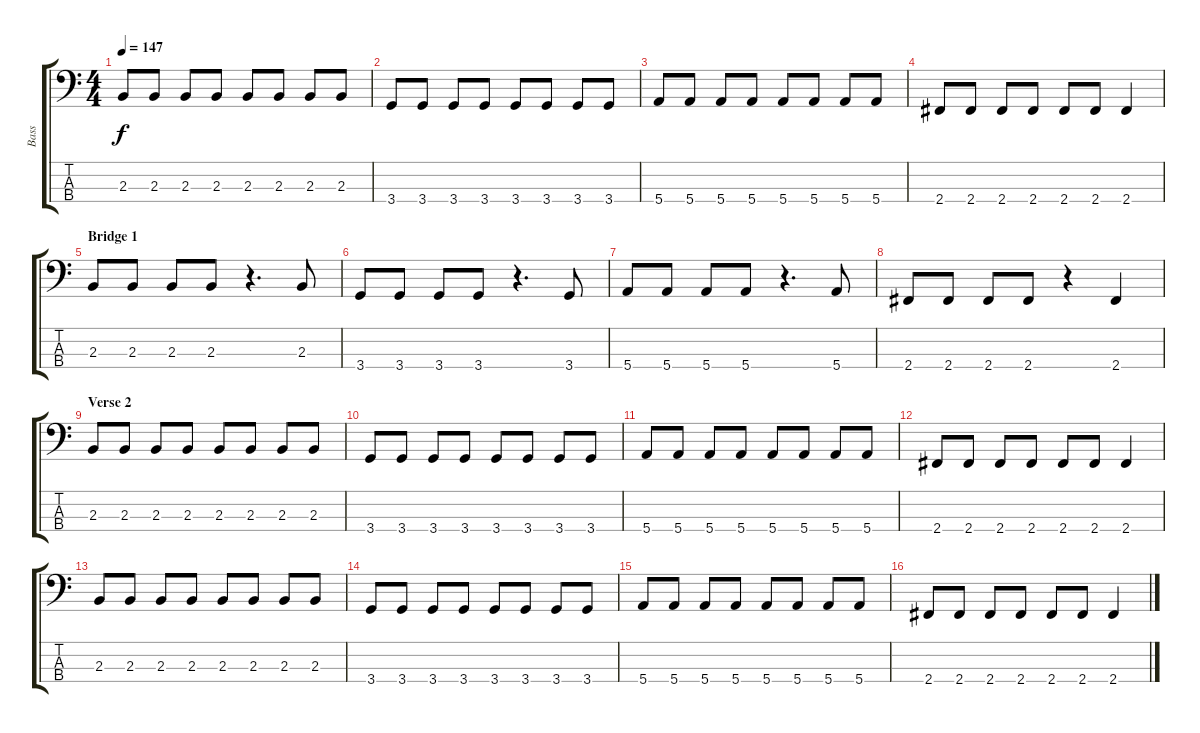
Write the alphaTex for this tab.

\track ("Bass" "Bass") {instrument electricbasspick}
\staff {score tabs}
\tuning (G2 D2 A1 E1) {hide}
\ts (4 4)
\tempo 147
\clef f4
\ks c
2.3.8{dy f} 2.3.8 2.3.8 2.3.8 2.3.8 2.3.8 2.3.8 2.3.8 |
3.4.8 3.4.8 3.4.8 3.4.8 3.4.8 3.4.8 3.4.8 3.4.8 |
5.4.8 5.4.8 5.4.8 5.4.8 5.4.8 5.4.8 5.4.8 5.4.8 |
2.4.8 2.4.8 2.4.8 2.4.8 2.4.8 2.4.8 2.4.4 |
\section ("" "Bridge 1")
2.3.8 2.3.8 2.3.8 2.3.8 r.4{d} 2.3.8 |
3.4.8 3.4.8 3.4.8 3.4.8 r.4{d} 3.4.8 |
5.4.8 5.4.8 5.4.8 5.4.8 r.4{d} 5.4.8 |
2.4.8 2.4.8 2.4.8 2.4.8 r.4 2.4.4 |
\section ("" "Verse 2")
2.3.8 2.3.8 2.3.8 2.3.8 2.3.8 2.3.8 2.3.8 2.3.8 |
3.4.8 3.4.8 3.4.8 3.4.8 3.4.8 3.4.8 3.4.8 3.4.8 |
5.4.8 5.4.8 5.4.8 5.4.8 5.4.8 5.4.8 5.4.8 5.4.8 |
2.4.8 2.4.8 2.4.8 2.4.8 2.4.8 2.4.8 2.4.4 |
2.3.8 2.3.8 2.3.8 2.3.8 2.3.8 2.3.8 2.3.8 2.3.8 |
3.4.8 3.4.8 3.4.8 3.4.8 3.4.8 3.4.8 3.4.8 3.4.8 |
5.4.8 5.4.8 5.4.8 5.4.8 5.4.8 5.4.8 5.4.8 5.4.8 |
2.4.8 2.4.8 2.4.8 2.4.8 2.4.8 2.4.8 2.4.4
